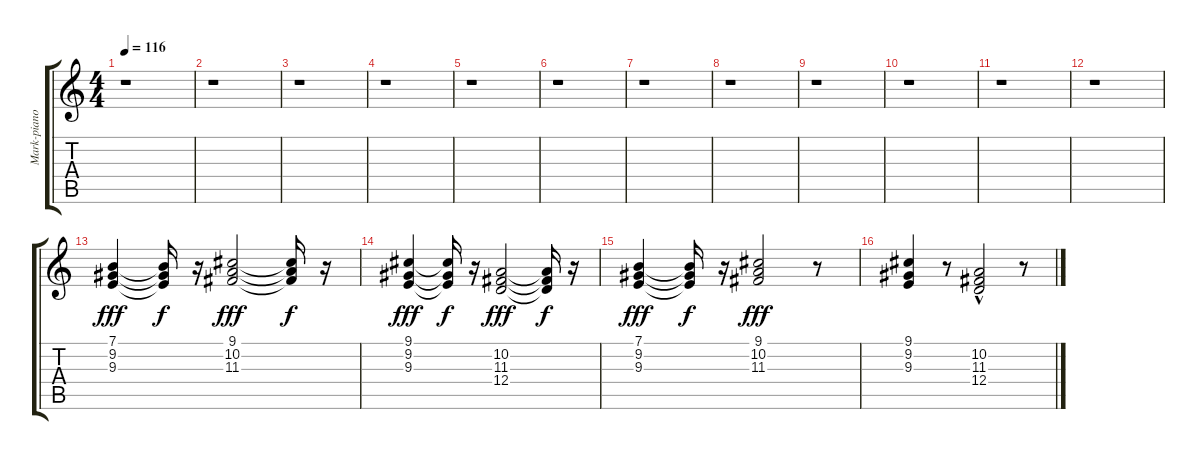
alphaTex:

\track ("Mark-piano" "Mark-piano") {instrument seashore}
\staff {score tabs}
\tuning (E4 B3 G3 D3 A2 E2) {hide}
\ts (4 4)
\tempo 116
\clef g2
\ks c
r.1{dy f} |
r.1 |
r.1 |
r.1 |
r.1 |
r.1 |
r.1 |
r.1 |
r.1 |
r.1 |
r.1 |
r.1 |
(7.1 9.2 9.3).4{dy fff} (7.1{t} 9.2{t} 9.3{t}).16{dy f} r.16 (9.1 10.2 11.3).2{dy fff} (9.1{t} 10.2{t} 11.3{t}).16{dy f} r.16 |
(9.1 9.2 9.3).4{dy fff} (9.1{t} 9.2{t} 9.3{t}).16{dy f} r.16 (10.2 11.3 12.4).2{dy fff} (10.2{t} 11.3{t} 12.4{t}).16{dy f} r.16 |
(7.1 9.2 9.3).4{dy fff} (7.1{t} 9.2{t} 9.3{t}).16{dy f} r.16 (9.1 10.2 11.3).2{dy fff} r.8 |
(9.1 9.2 9.3).4 r.8 (10.2{hac} 11.3 12.4).2 r.8
